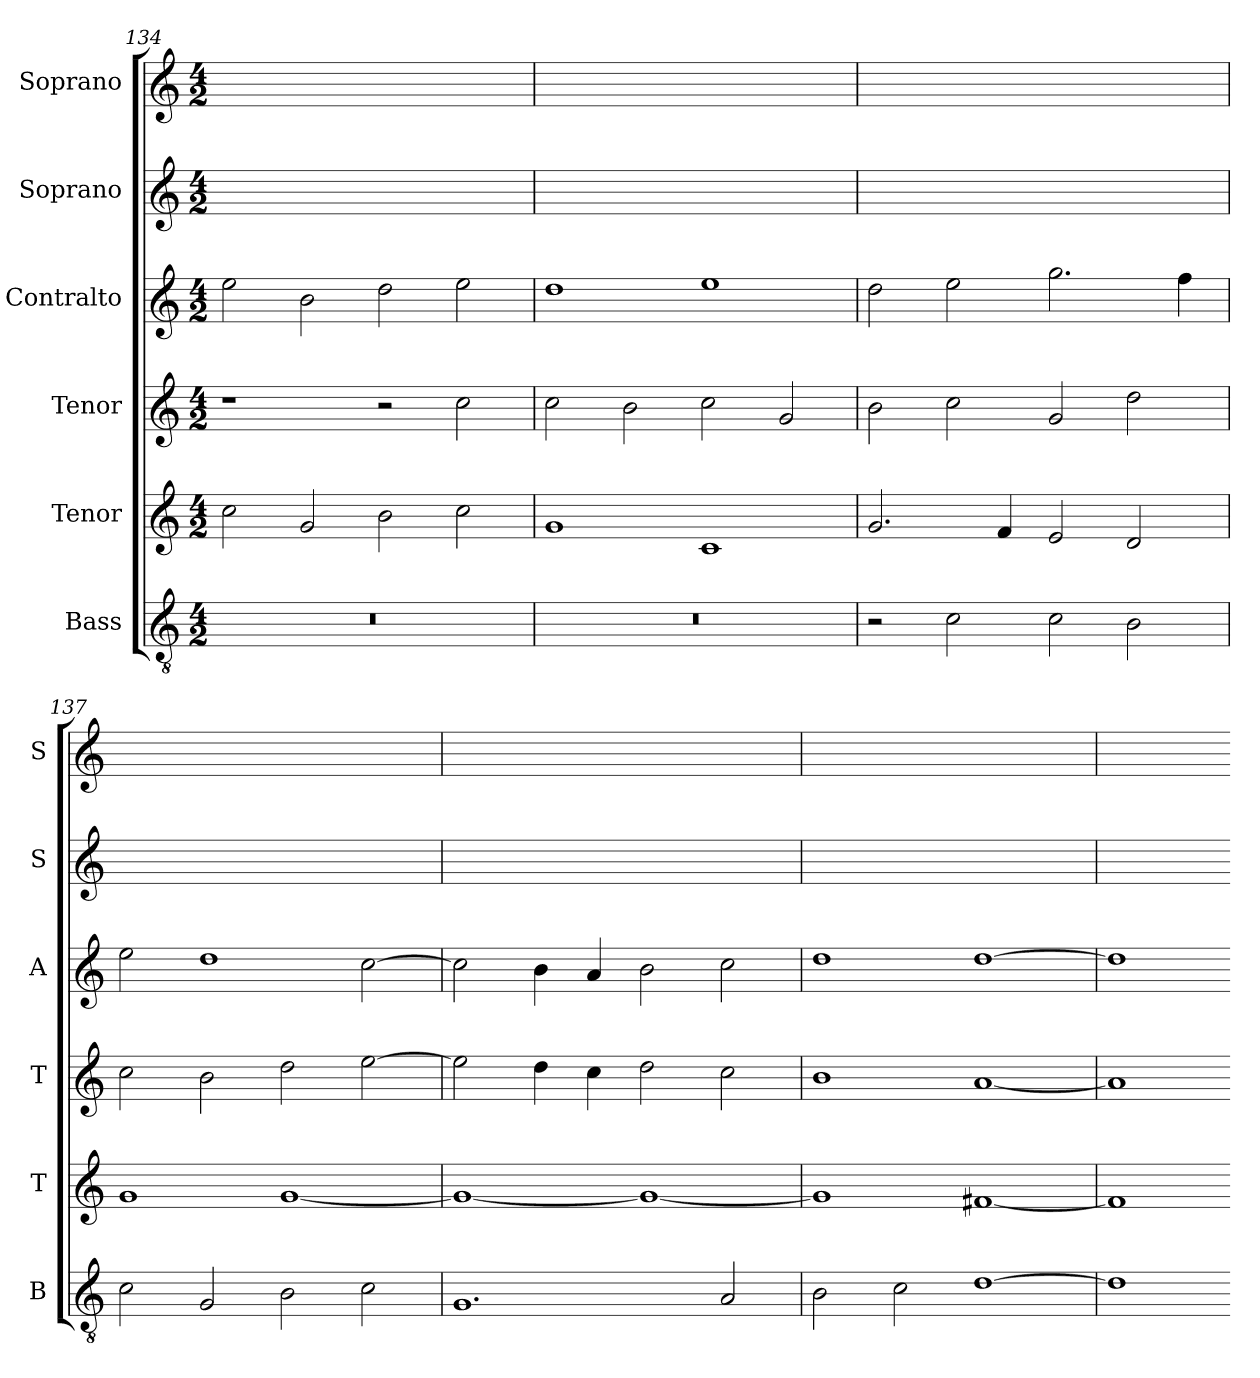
**kern	**kern	**kern	**kern	**kern	**kern
*part6	*part5	*part4	*part3	*part2	*part1
*staff6	*staff5	*staff4	*staff3	*staff2	*staff1
*I"Bass	*I"Tenor	*I"Tenor	*I"Contralto	*I"Soprano	*I"Soprano
*I'B	*I'T	*I'T	*I'A	*I'S	*I'S
*clefGv2	*clefG2	*clefG2	*clefG2	*clefG2	*clefG2
*k[]	*k[]	*k[]	*k[]	*k[]	*k[]
*C:ion	*C:ion	*C:ion	*C:ion	*C:ion	*C:ion
*M4/2	*M4/2	*M4/2	*M4/2	*M4/2	*M4/2
=134	=134	=134	=134	=134	=134
0r	2cc	1r	2ee	0ryy	0ryy
.	2g	.	2b	.	.
.	2b	2r	2dd	.	.
.	2cc	2cc	2ee	.	.
=135	=135	=135	=135	=135	=135
0r	1g	2cc	1dd	0ryy	0ryy
.	.	2b	.	.	.
.	1c	2cc	1ee	.	.
.	.	2g	.	.	.
=136	=136	=136	=136	=136	=136
2r	2.g	2b	2dd	0ryy	0ryy
2c	.	2cc	2ee	.	.
.	4f	.	.	.	.
2c	2e	2g	2.gg	.	.
2B	2d	2dd	.	.	.
.	.	.	4ff	.	.
=137	=137	=137	=137	=137	=137
2c	1g	2cc	2ee	0ryy	0ryy
2G	.	2b	1dd	.	.
2B	[1g	2dd	.	.	.
2c	.	[2ee	[2cc	.	.
=138	=138	=138	=138	=138	=138
1.G	1g_	2ee]	2cc]	0ryy	0ryy
.	.	4dd	4b	.	.
.	.	4cc	4a	.	.
.	1g_	2dd	2b	.	.
2A	.	2cc	2cc	.	.
=139	=139	=139	=139	=139	=139
2B	1g]	1b	1dd	0ryy	0ryy
2c	.	.	.	.	.
[1d	[1f#X	[1a	[1dd	.	.
=140	=140	=140	=140	=140	=140
1d]	1f#]	1a]	1dd]	1ryy	1ryy
=-	=-	=-	=-	=-	=-
*-	*-	*-	*-	*-	*-
